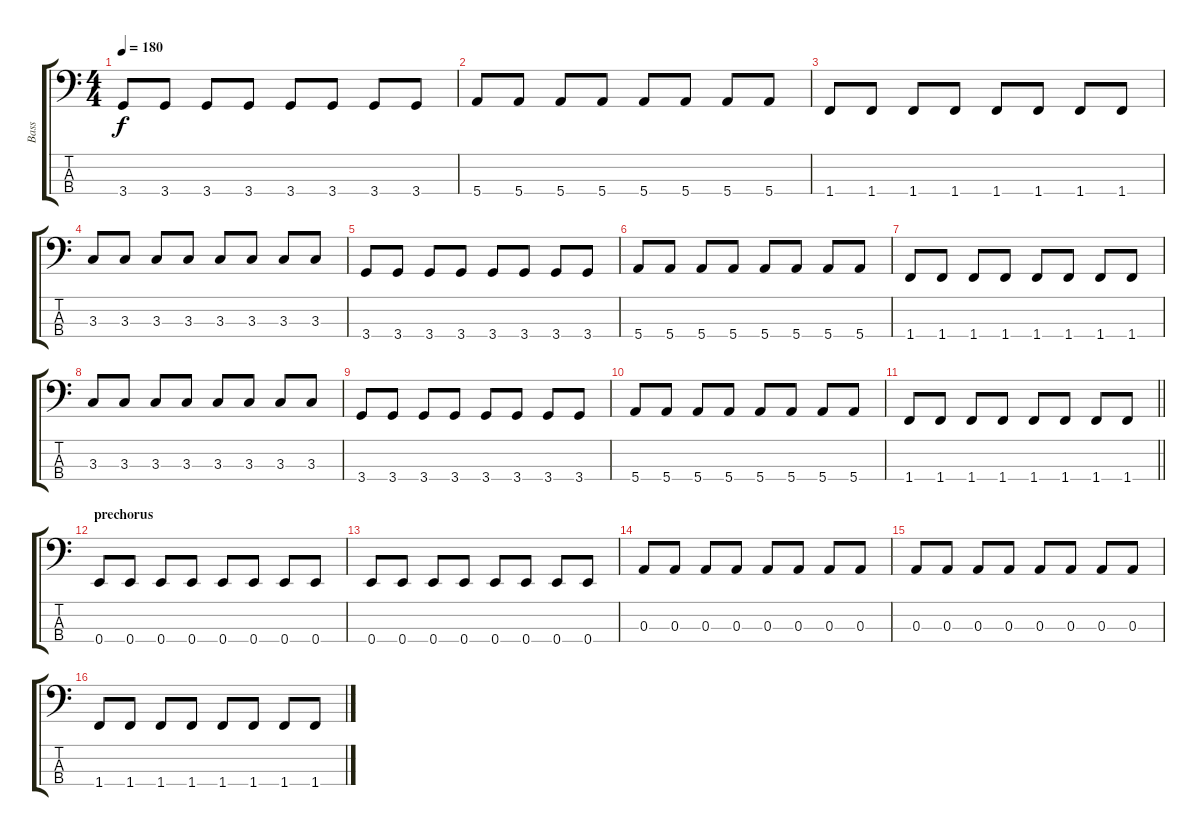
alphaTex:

\track ("Bass" "Bass") {instrument electricbasspick}
\staff {score tabs}
\tuning (G2 D2 A1 E1) {hide}
\ts (4 4)
\tempo 180
\clef f4
\ks c
3.4.8{dy f} 3.4.8 3.4.8 3.4.8 3.4.8 3.4.8 3.4.8 3.4.8 |
5.4.8 5.4.8 5.4.8 5.4.8 5.4.8 5.4.8 5.4.8 5.4.8 |
1.4.8 1.4.8 1.4.8 1.4.8 1.4.8 1.4.8 1.4.8 1.4.8 |
3.3.8 3.3.8 3.3.8 3.3.8 3.3.8 3.3.8 3.3.8 3.3.8 |
3.4.8 3.4.8 3.4.8 3.4.8 3.4.8 3.4.8 3.4.8 3.4.8 |
5.4.8 5.4.8 5.4.8 5.4.8 5.4.8 5.4.8 5.4.8 5.4.8 |
1.4.8 1.4.8 1.4.8 1.4.8 1.4.8 1.4.8 1.4.8 1.4.8 |
3.3.8 3.3.8 3.3.8 3.3.8 3.3.8 3.3.8 3.3.8 3.3.8 |
3.4.8 3.4.8 3.4.8 3.4.8 3.4.8 3.4.8 3.4.8 3.4.8 |
5.4.8 5.4.8 5.4.8 5.4.8 5.4.8 5.4.8 5.4.8 5.4.8 |
\barLineRight lightlight
1.4.8 1.4.8 1.4.8 1.4.8 1.4.8 1.4.8 1.4.8 1.4.8 |
\section ("" "prechorus")
0.4.8 0.4.8 0.4.8 0.4.8 0.4.8 0.4.8 0.4.8 0.4.8 |
0.4.8 0.4.8 0.4.8 0.4.8 0.4.8 0.4.8 0.4.8 0.4.8 |
0.3.8 0.3.8 0.3.8 0.3.8 0.3.8 0.3.8 0.3.8 0.3.8 |
0.3.8 0.3.8 0.3.8 0.3.8 0.3.8 0.3.8 0.3.8 0.3.8 |
1.4.8 1.4.8 1.4.8 1.4.8 1.4.8 1.4.8 1.4.8 1.4.8
